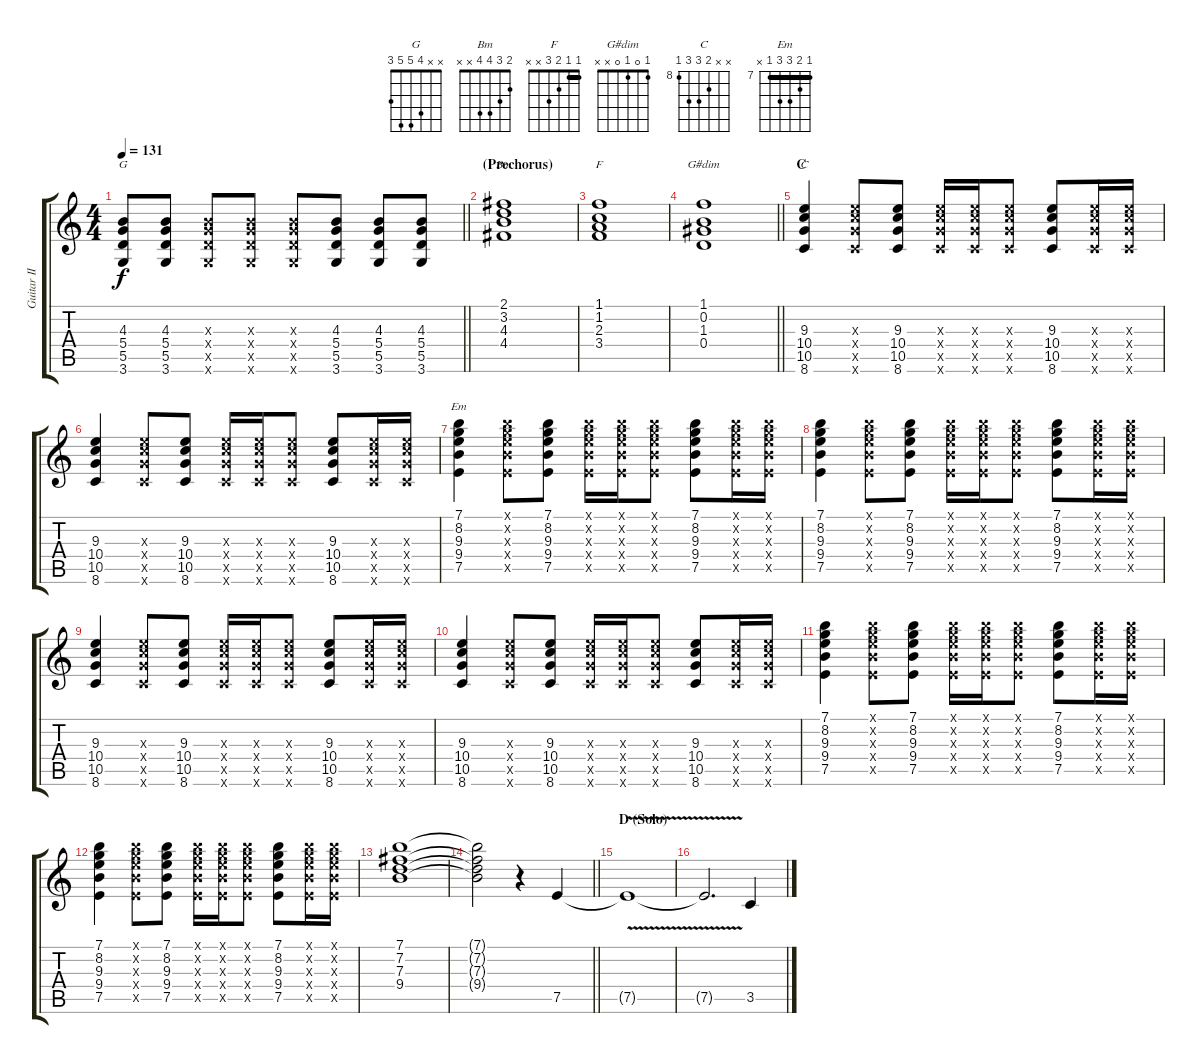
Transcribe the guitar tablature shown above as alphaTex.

\track ("Guitar II" "Guitar II") {instrument overdrivenguitar}
\staff {score tabs}
\tuning (E4 B3 G3 D3 A2 E2) {hide}
\chord ("G" x x 4 5 5 3)
\chord ("Bm" 2 3 4 4 x x)
\chord ("F" 1 1 2 3 x x) {barre 1}
\chord ("G#dim" 1 0 1 0 x x)
\chord ("C" x x 9 10 10 8) {firstfret 8}
\chord ("Em" 7 8 9 9 7 x) {firstfret 7 barre 7}
\ts (4 4)
\tempo 131
\clef g2
\barLineRight lightlight
\ks c
(4.3 5.4 5.5 3.6).8{ch "G" dy f} (4.3 5.4 5.5 3.6).8 (4.3{x} 5.4{x} 5.5{x} 3.6{x}).8 (4.3{x} 5.4{x} 5.5{x} 3.6{x}).8 (4.3{x} 5.4{x} 5.5{x} 3.6{x}).8 (4.3 5.4 5.5 3.6).8 (4.3 5.4 5.5 3.6).8 (4.3 5.4 5.5 3.6).8 |
\section ("" "(Prechorus)")
(2.1 3.2 4.3 4.4).1{ch "Bm"} |
(1.1 1.2 2.3 3.4).1{ch "F"} |
\barLineRight lightlight
(1.1 0.2 1.3 0.4).1{ch "G#dim"} |
\section ("" "C")
(9.3 10.4 10.5 8.6).4{ch "C"} (9.3{x} 10.4{x} 10.5{x} 8.6{x}).8 (9.3 10.4 10.5 8.6).8 (9.3{x} 10.4{x} 10.5{x} 8.6{x}).16 (9.3{x} 10.4{x} 10.5{x} 8.6{x}).16 (9.3{x} 10.4{x} 10.5{x} 8.6{x}).8 (9.3 10.4 10.5 8.6).8 (9.3{x} 10.4{x} 10.5{x} 8.6{x}).16 (9.3{x} 10.4{x} 10.5{x} 8.6{x}).16 |
(9.3 10.4 10.5 8.6).4 (9.3{x} 10.4{x} 10.5{x} 8.6{x}).8 (9.3 10.4 10.5 8.6).8 (9.3{x} 10.4{x} 10.5{x} 8.6{x}).16 (9.3{x} 10.4{x} 10.5{x} 8.6{x}).16 (9.3{x} 10.4{x} 10.5{x} 8.6{x}).8 (9.3 10.4 10.5 8.6).8 (9.3{x} 10.4{x} 10.5{x} 8.6{x}).16 (9.3{x} 10.4{x} 10.5{x} 8.6{x}).16 |
(7.1 8.2 9.3 9.4 7.5).4{ch "Em"} (7.1{x} 8.2{x} 9.3{x} 9.4{x} 7.5{x}).8 (7.1 8.2 9.3 9.4 7.5).8 (7.1{x} 8.2{x} 9.3{x} 9.4{x} 7.5{x}).16 (7.1{x} 8.2{x} 9.3{x} 9.4{x} 7.5{x}).16 (7.1{x} 8.2{x} 9.3{x} 9.4{x} 7.5{x}).8 (7.1 8.2 9.3 9.4 7.5).8 (7.1{x} 8.2{x} 9.3{x} 9.4{x} 7.5{x}).16 (7.1{x} 8.2{x} 9.3{x} 9.4{x} 7.5{x}).16 |
(7.1 8.2 9.3 9.4 7.5).4 (7.1{x} 8.2{x} 9.3{x} 9.4{x} 7.5{x}).8 (7.1 8.2 9.3 9.4 7.5).8 (7.1{x} 8.2{x} 9.3{x} 9.4{x} 7.5{x}).16 (7.1{x} 8.2{x} 9.3{x} 9.4{x} 7.5{x}).16 (7.1{x} 8.2{x} 9.3{x} 9.4{x} 7.5{x}).8 (7.1 8.2 9.3 9.4 7.5).8 (7.1{x} 8.2{x} 9.3{x} 9.4{x} 7.5{x}).16 (7.1{x} 8.2{x} 9.3{x} 9.4{x} 7.5{x}).16 |
(9.3 10.4 10.5 8.6).4 (9.3{x} 10.4{x} 10.5{x} 8.6{x}).8 (9.3 10.4 10.5 8.6).8 (9.3{x} 10.4{x} 10.5{x} 8.6{x}).16 (9.3{x} 10.4{x} 10.5{x} 8.6{x}).16 (9.3{x} 10.4{x} 10.5{x} 8.6{x}).8 (9.3 10.4 10.5 8.6).8 (9.3{x} 10.4{x} 10.5{x} 8.6{x}).16 (9.3{x} 10.4{x} 10.5{x} 8.6{x}).16 |
(9.3 10.4 10.5 8.6).4 (9.3{x} 10.4{x} 10.5{x} 8.6{x}).8 (9.3 10.4 10.5 8.6).8 (9.3{x} 10.4{x} 10.5{x} 8.6{x}).16 (9.3{x} 10.4{x} 10.5{x} 8.6{x}).16 (9.3{x} 10.4{x} 10.5{x} 8.6{x}).8 (9.3 10.4 10.5 8.6).8 (9.3{x} 10.4{x} 10.5{x} 8.6{x}).16 (9.3{x} 10.4{x} 10.5{x} 8.6{x}).16 |
(7.1 8.2 9.3 9.4 7.5).4 (7.1{x} 8.2{x} 9.3{x} 9.4{x} 7.5{x}).8 (7.1 8.2 9.3 9.4 7.5).8 (7.1{x} 8.2{x} 9.3{x} 9.4{x} 7.5{x}).16 (7.1{x} 8.2{x} 9.3{x} 9.4{x} 7.5{x}).16 (7.1{x} 8.2{x} 9.3{x} 9.4{x} 7.5{x}).8 (7.1 8.2 9.3 9.4 7.5).8 (7.1{x} 8.2{x} 9.3{x} 9.4{x} 7.5{x}).16 (7.1{x} 8.2{x} 9.3{x} 9.4{x} 7.5{x}).16 |
(7.1 8.2 9.3 9.4 7.5).4 (7.1{x} 8.2{x} 9.3{x} 9.4{x} 7.5{x}).8 (7.1 8.2 9.3 9.4 7.5).8 (7.1{x} 8.2{x} 9.3{x} 9.4{x} 7.5{x}).16 (7.1{x} 8.2{x} 9.3{x} 9.4{x} 7.5{x}).16 (7.1{x} 8.2{x} 9.3{x} 9.4{x} 7.5{x}).8 (7.1 8.2 9.3 9.4 7.5).8 (7.1{x} 8.2{x} 9.3{x} 9.4{x} 7.5{x}).16 (7.1{x} 8.2{x} 9.3{x} 9.4{x} 7.5{x}).16 |
(7.1 7.2 7.3 9.4).1 |
\barLineRight lightlight
(7.1{t} 7.2{t} 7.3{t} 9.4{t}).2 r.4 7.5.4 |
\section ("" "D (Solo)")
7.5{v t}.1 |
7.5{t}.2{d} 3.5.4
